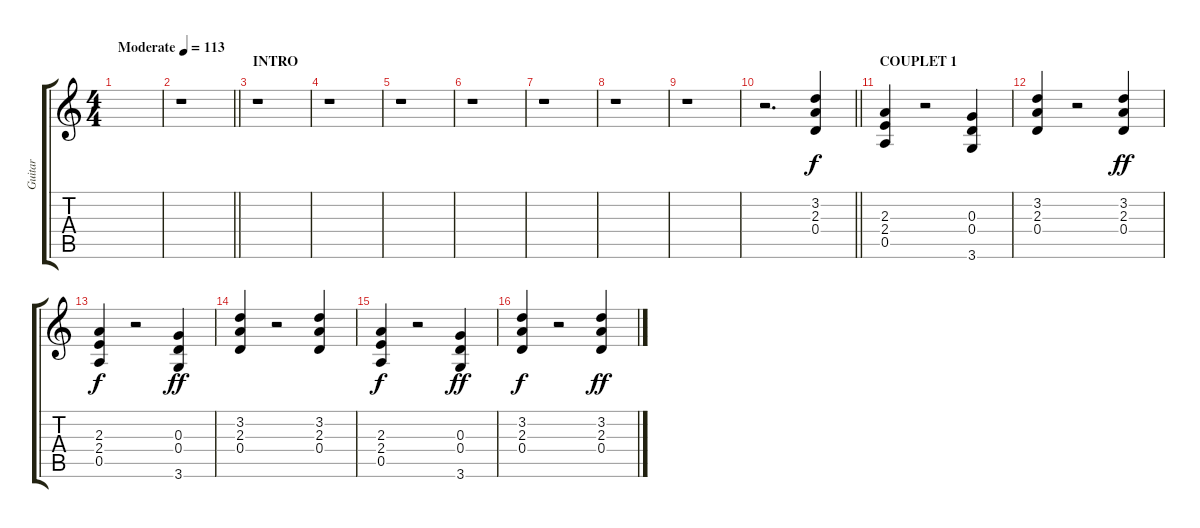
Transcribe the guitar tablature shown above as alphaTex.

\track ("Guitar" "Guitar") {instrument distortionguitar}
\staff {score tabs}
\tuning (E4 B3 G3 D3 A2 E2) {hide}
\ts (4 4)
\tempo (113 "Moderate")
\clef g2
\ks c
|
\barLineRight lightlight
r.1 |
\section ("" "INTRO")
r.1 |
r.1 |
r.1 |
r.1 |
r.1 |
r.1 |
r.1 |
\barLineRight lightlight
r.2{d} (3.2 2.3 0.4).4 |
\section ("" "COUPLET 1")
(2.3 2.4 0.5).4 r.2 (0.3 0.4 3.6).4 |
(3.2 2.3 0.4).4{dy f} r.2 (3.2 2.3 0.4).4{dy ff} |
(2.3 2.4 0.5).4{dy f} r.2 (0.3 0.4 3.6).4{dy ff} |
(3.2 2.3 0.4).4 r.2 (3.2 2.3 0.4).4 |
(2.3 2.4 0.5).4{dy f} r.2 (0.3 0.4 3.6).4{dy ff} |
(3.2 2.3 0.4).4{dy f} r.2 (3.2 2.3 0.4).4{dy ff}
